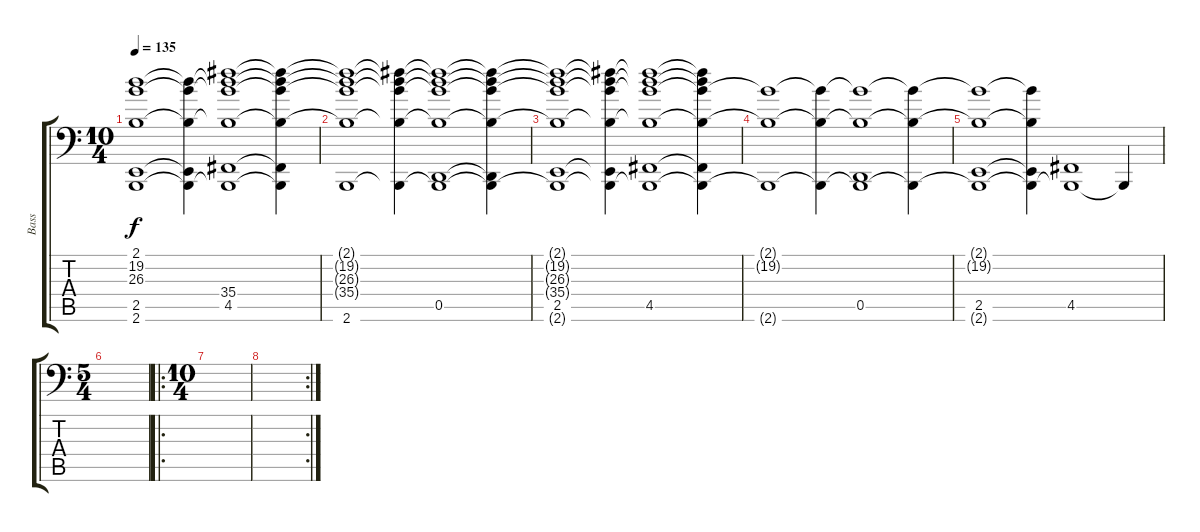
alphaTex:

\track ("Bass" "Bass") {instrument tremolostrings}
\staff {score tabs}
\tuning (A3 E3 C3 G2 D2 A1) {hide}
\ts (10 4)
\tempo 135
\clef f4
\ks c
(2.1{t} 19.2{t} 26.3 2.5 2.6{t}).1{dy f} (2.1{t} 19.2{t} 26.3{t} 2.5{t} 2.6{t}).4 (2.1{t} 19.2{t} 26.3{t} 35.4 4.5 2.6{t}).1 (2.1{t} 19.2{t} 26.3{t} 35.4{t} 4.5{t} 2.6{t}).4 |
(2.1{t} 19.2{t} 26.3{t} 35.4{t} 2.6).1 (2.1{t} 19.2{t} 26.3{t} 35.4{t} 2.6{t}).4 (2.1{t} 19.2{t} 26.3{t} 35.4{t} 0.5 2.6{t}).1 (2.1{t} 19.2{t} 26.3{t} 35.4{t} 0.5{t} 2.6{t}).4 |
(2.1{t} 19.2{t} 26.3{t} 35.4{t} 2.5 2.6{t}).1 (2.1{t} 19.2{t} 26.3{t} 35.4{t} 2.5{t} 2.6{t}).4 (2.1{t} 19.2{t} 26.3{t} 35.4{t} 4.5 2.6{t}).1 (2.1{t} 19.2{t} 26.3{t} 35.4{t} 4.5{t} 2.6{t}).4 |
(2.1{t} 19.2{t} 2.6{t}).1 (2.1{t} 19.2{t} 2.6{t}).4 (2.1{t} 19.2{t} 0.5 2.6{t}).1 (2.1{t} 19.2{t} 2.6{t}).4 |
(2.1{t} 19.2{t} 2.5 2.6{t}).1 (2.1{t} 19.2{t} 2.5{t} 2.6{t}).4 (4.5 2.6{t}).1 2.6{t}.4 |
\ts (5 4)
|
\ro
\ts (10 4)
|
\rc 2
